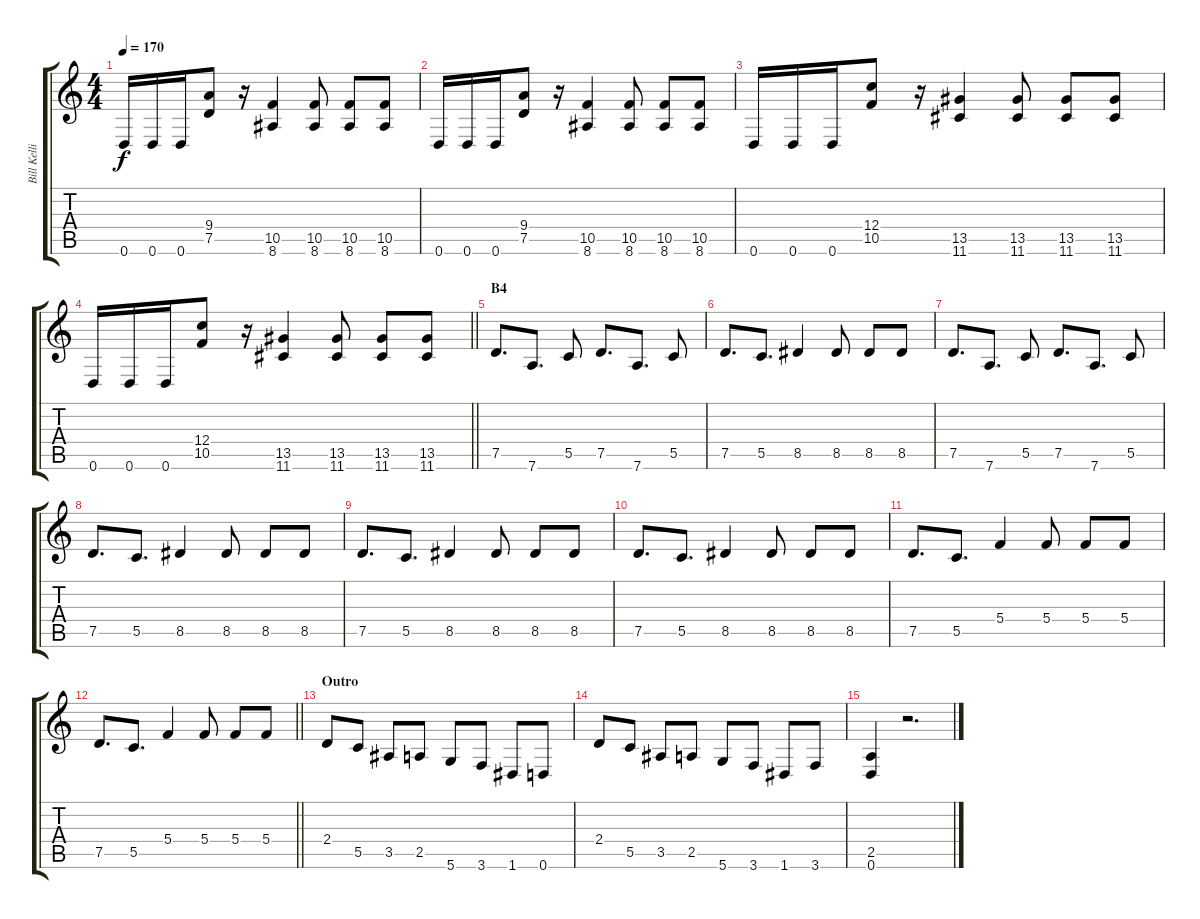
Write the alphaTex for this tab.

\track ("Bill Kelliher" "Bill Kelli") {instrument distortionguitar}
\staff {score tabs}
\tuning (D4 A3 F3 C3 G2 D2) {hide}
\ts (4 4)
\tempo 170
\clef g2
\ks c
0.6.16{dy f} 0.6.16 0.6.16 (9.4 7.5).8 r.16 (10.5 8.6).4 (10.5 8.6).8 (10.5 8.6).8 (10.5 8.6).8 |
0.6.16 0.6.16 0.6.16 (9.4 7.5).8 r.16 (10.5 8.6).4 (10.5 8.6).8 (10.5 8.6).8 (10.5 8.6).8 |
0.6.16 0.6.16 0.6.16 (12.4 10.5).8 r.16 (13.5 11.6).4 (13.5 11.6).8 (13.5 11.6).8 (13.5 11.6).8 |
\barLineRight lightlight
0.6.16 0.6.16 0.6.16 (12.4 10.5).8 r.16 (13.5 11.6).4 (13.5 11.6).8 (13.5 11.6).8 (13.5 11.6).8 |
\section ("" "B4")
7.5.8{d} 7.6.8{d} 5.5.8 7.5.8{d} 7.6.8{d} 5.5.8 |
7.5.8{d} 5.5.8{d} 8.5.4 8.5.8 8.5.8 8.5.8 |
7.5.8{d} 7.6.8{d} 5.5.8 7.5.8{d} 7.6.8{d} 5.5.8 |
7.5.8{d} 5.5.8{d} 8.5.4 8.5.8 8.5.8 8.5.8 |
7.5.8{d} 5.5.8{d} 8.5.4 8.5.8 8.5.8 8.5.8 |
7.5.8{d} 5.5.8{d} 8.5.4 8.5.8 8.5.8 8.5.8 |
7.5.8{d} 5.5.8{d} 5.4.4 5.4.8 5.4.8 5.4.8 |
\barLineRight lightlight
7.5.8{d} 5.5.8{d} 5.4.4 5.4.8 5.4.8 5.4.8 |
\section ("" "Outro")
2.4.8 5.5.8 3.5.8 2.5.8 5.6.8 3.6.8 1.6.8 0.6.8 |
2.4.8 5.5.8 3.5.8 2.5.8 5.6.8 3.6.8 1.6.8 3.6.8 |
(2.5 0.6).4 r.2{d}
